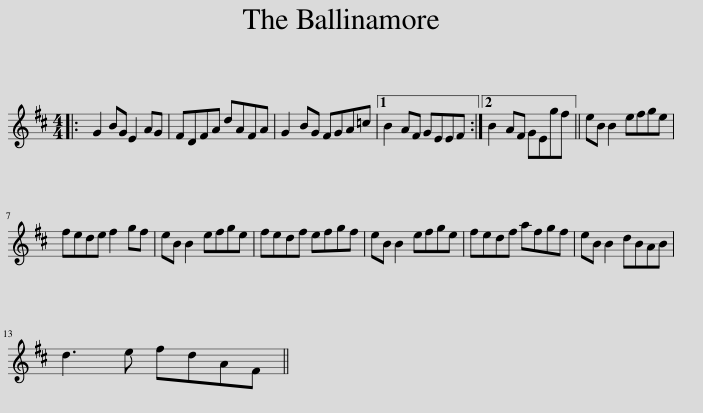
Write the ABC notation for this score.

X:1
L:1/8
M:4/4
I:linebreak $
K:D
V:1 treble
V:1
|: G2 BG E2 AG | FDFA dAFA | G2 BG FGA=c |1 B2 AF GEEF :|2 B2 AF GEgf || %5
 eB B2 efge |$ fede f2 gf | eB B2 efge | fedf efgf | eB B2 efge | %10
 fedf afgf | eB B2 dBAB |$ d3 e fdAF || %13
